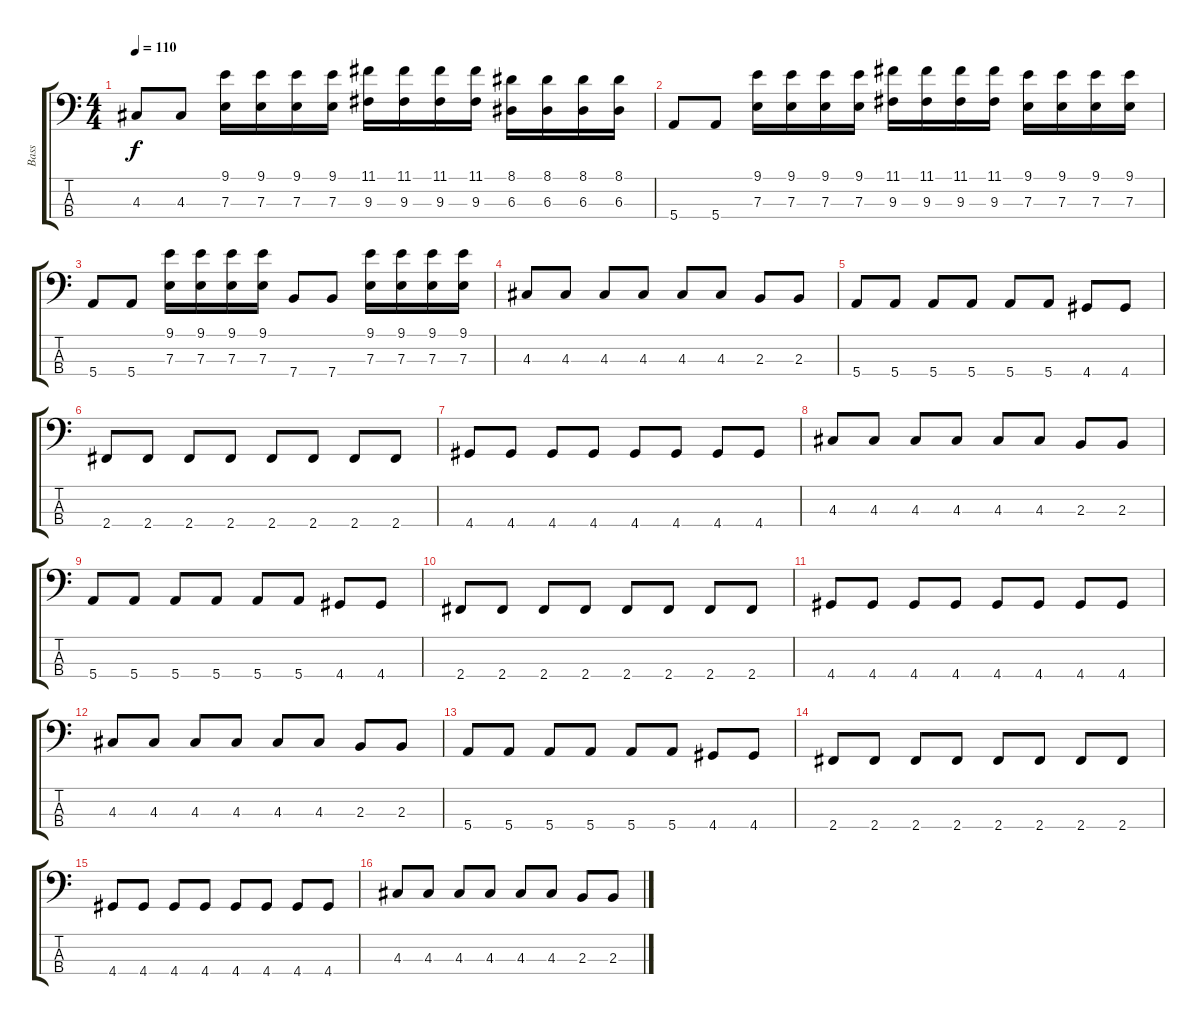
\track ("Bass" "Bass") {instrument electricbassfinger}
\staff {score tabs}
\tuning (G2 D2 A1 E1) {hide}
\ts (4 4)
\tempo 110
\clef f4
\ks c
4.3.8{dy f} 4.3.8 (9.1 7.3).16 (9.1 7.3).16 (9.1 7.3).16 (9.1 7.3).16 (11.1 9.3).16 (11.1 9.3).16 (11.1 9.3).16 (11.1 9.3).16 (8.1 6.3).16 (8.1 6.3).16 (8.1 6.3).16 (8.1 6.3).16 |
5.4.8 5.4.8 (9.1 7.3).16 (9.1 7.3).16 (9.1 7.3).16 (9.1 7.3).16 (11.1 9.3).16 (11.1 9.3).16 (11.1 9.3).16 (11.1 9.3).16 (9.1 7.3).16 (9.1 7.3).16 (9.1 7.3).16 (9.1 7.3).16 |
5.4.8 5.4.8 (9.1 7.3).16 (9.1 7.3).16 (9.1 7.3).16 (9.1 7.3).16 7.4.8 7.4.8 (9.1 7.3).16 (9.1 7.3).16 (9.1 7.3).16 (9.1 7.3).16 |
4.3.8 4.3.8 4.3.8 4.3.8 4.3.8 4.3.8 2.3.8 2.3.8 |
5.4.8 5.4.8 5.4.8 5.4.8 5.4.8 5.4.8 4.4.8 4.4.8 |
2.4.8 2.4.8 2.4.8 2.4.8 2.4.8 2.4.8 2.4.8 2.4.8 |
4.4.8 4.4.8 4.4.8 4.4.8 4.4.8 4.4.8 4.4.8 4.4.8 |
4.3.8 4.3.8 4.3.8 4.3.8 4.3.8 4.3.8 2.3.8 2.3.8 |
5.4.8 5.4.8 5.4.8 5.4.8 5.4.8 5.4.8 4.4.8 4.4.8 |
2.4.8 2.4.8 2.4.8 2.4.8 2.4.8 2.4.8 2.4.8 2.4.8 |
4.4.8 4.4.8 4.4.8 4.4.8 4.4.8 4.4.8 4.4.8 4.4.8 |
4.3.8 4.3.8 4.3.8 4.3.8 4.3.8 4.3.8 2.3.8 2.3.8 |
5.4.8 5.4.8 5.4.8 5.4.8 5.4.8 5.4.8 4.4.8 4.4.8 |
2.4.8 2.4.8 2.4.8 2.4.8 2.4.8 2.4.8 2.4.8 2.4.8 |
4.4.8 4.4.8 4.4.8 4.4.8 4.4.8 4.4.8 4.4.8 4.4.8 |
4.3.8 4.3.8 4.3.8 4.3.8 4.3.8 4.3.8 2.3.8 2.3.8
